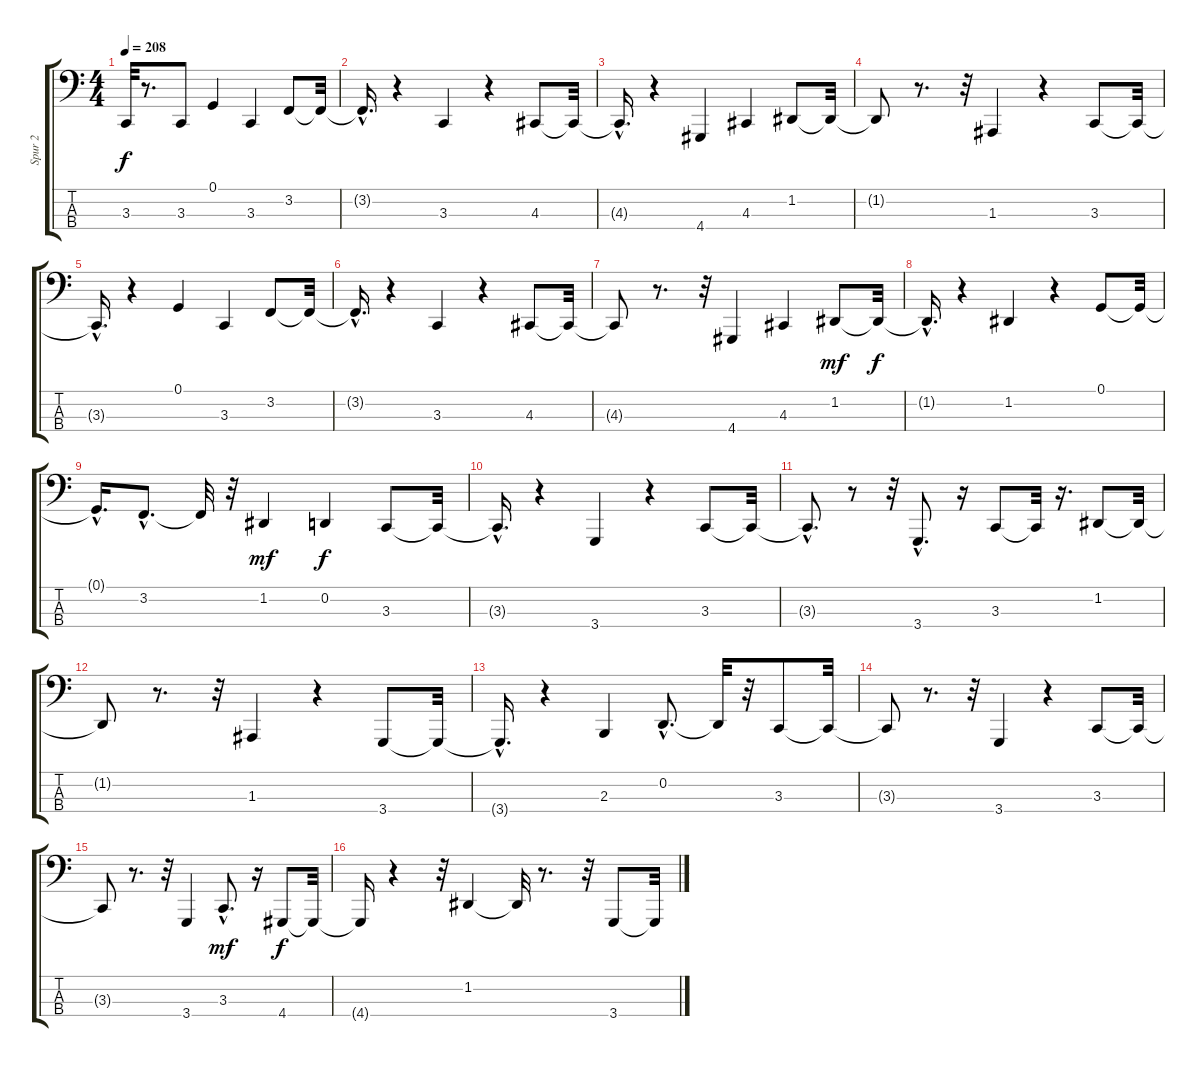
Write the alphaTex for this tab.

\track ("Spur 2" "Spur 2") {instrument acousticgrandpiano}
\staff {score tabs}
\tuning (G2 D2 A1 E1) {hide}
\ts (4 4)
\tempo 208
\clef f4
\ks c
3.3{t}.32{dy f} r.8{d} 3.3.8 0.1.4 3.3.4 3.2.8 3.2{t}.32 |
3.2{hac t}.16{d} r.4 3.3.4 r.4 4.3.8 4.3{t}.32 |
4.3{hac t}.16{d} r.4 4.4.4 4.3.4 1.2.8 1.2{t}.32 |
1.2{t}.8 r.8{d} r.32 1.3.4 r.4 3.3.8 3.3{t}.32 |
3.3{hac t}.16{d} r.4 0.1.4 3.3.4 3.2.8 3.2{t}.32 |
3.2{hac t}.16{d} r.4 3.3.4 r.4 4.3.8 4.3{t}.32 |
4.3{t}.8 r.8{d} r.32 4.4.4 4.3.4 1.2.8{dy mf} 1.2{t}.32{dy f} |
1.2{hac t}.16{d} r.4 1.2.4 r.4 0.1.8 0.1{t}.32 |
0.1{hac t}.16{d} 3.2{hac}.8{d} 3.2{t}.32 r.32 1.2.4{dy mf} 0.2.4{dy f} 3.3.8{instrument electricbassfinger} 3.3{t}.32 |
3.3{hac t}.16{d} r.4 3.4.4 r.4 3.3.8 3.3{t}.32 |
3.3{hac t}.8{d} r.8 r.32 3.4{hac}.8{d} r.16 3.3.8 3.3{t}.32 r.16{d} 1.2.8 1.2{t}.32 |
1.2{t}.8 r.8{d} r.32 1.3.4 r.4 3.4.8 3.4{t}.32 |
3.4{hac t}.16{d} r.4 2.3.4 0.2{hac}.8{d} 0.2{t}.32 r.32 3.3.8 3.3{t}.32 |
3.3{t}.8 r.8{d} r.32 3.4.4 r.4 3.3.8 3.3{t}.32 |
3.3{t}.8 r.8{d} r.32 3.4.4 3.3{hac}.8{d dy mf} r.16 4.4.8{dy f} 4.4{t}.32 |
4.4{t}.16 r.4 r.32 1.2.4 1.2{t}.32 r.8{d} r.32 3.4.8 3.4{t}.32
